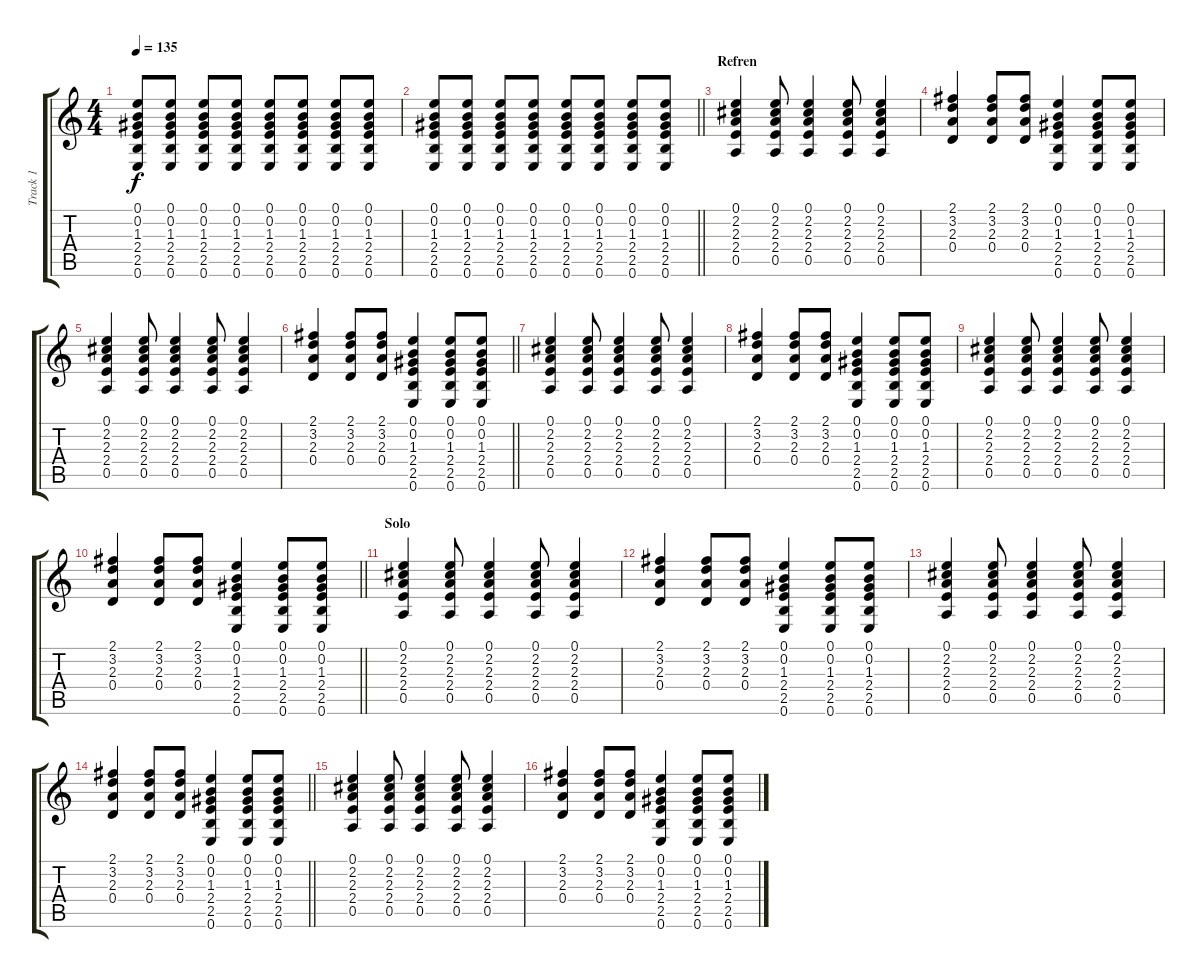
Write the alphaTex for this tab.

\track ("Track 1" "Track 1") {instrument acousticguitarsteel}
\staff {score tabs}
\tuning (E4 B3 G3 D3 A2 E2) {hide}
\ts (4 4)
\tempo 135
\clef g2
\ks c
(0.1 0.2 1.3 2.4 2.5 0.6).8{dy f} (0.1 0.2 1.3 2.4 2.5 0.6).8 (0.1 0.2 1.3 2.4 2.5 0.6).8 (0.1 0.2 1.3 2.4 2.5 0.6).8 (0.1 0.2 1.3 2.4 2.5 0.6).8 (0.1 0.2 1.3 2.4 2.5 0.6).8 (0.1 0.2 1.3 2.4 2.5 0.6).8 (0.1 0.2 1.3 2.4 2.5 0.6).8 |
\barLineRight lightlight
(0.1 0.2 1.3 2.4 2.5 0.6).8 (0.1 0.2 1.3 2.4 2.5 0.6).8 (0.1 0.2 1.3 2.4 2.5 0.6).8 (0.1 0.2 1.3 2.4 2.5 0.6).8 (0.1 0.2 1.3 2.4 2.5 0.6).8 (0.1 0.2 1.3 2.4 2.5 0.6).8 (0.1 0.2 1.3 2.4 2.5 0.6).8 (0.1 0.2 1.3 2.4 2.5 0.6).8 |
\section ("" "Refren")
(0.1 2.2 2.3 2.4 0.5).4 (0.1 2.2 2.3 2.4 0.5).8 (0.1 2.2 2.3 2.4 0.5).4 (0.1 2.2 2.3 2.4 0.5).8 (0.1 2.2 2.3 2.4 0.5).4 |
(2.1 3.2 2.3 0.4).4 (2.1 3.2 2.3 0.4).8 (2.1 3.2 2.3 0.4).8 (0.1 0.2 1.3 2.4 2.5 0.6).4 (0.1 0.2 1.3 2.4 2.5 0.6).8 (0.1 0.2 1.3 2.4 2.5 0.6).8 |
(0.1 2.2 2.3 2.4 0.5).4 (0.1 2.2 2.3 2.4 0.5).8 (0.1 2.2 2.3 2.4 0.5).4 (0.1 2.2 2.3 2.4 0.5).8 (0.1 2.2 2.3 2.4 0.5).4 |
\barLineRight lightlight
(2.1 3.2 2.3 0.4).4 (2.1 3.2 2.3 0.4).8 (2.1 3.2 2.3 0.4).8 (0.1 0.2 1.3 2.4 2.5 0.6).4 (0.1 0.2 1.3 2.4 2.5 0.6).8 (0.1 0.2 1.3 2.4 2.5 0.6).8 |
(0.1 2.2 2.3 2.4 0.5).4 (0.1 2.2 2.3 2.4 0.5).8 (0.1 2.2 2.3 2.4 0.5).4 (0.1 2.2 2.3 2.4 0.5).8 (0.1 2.2 2.3 2.4 0.5).4 |
(2.1 3.2 2.3 0.4).4 (2.1 3.2 2.3 0.4).8 (2.1 3.2 2.3 0.4).8 (0.1 0.2 1.3 2.4 2.5 0.6).4 (0.1 0.2 1.3 2.4 2.5 0.6).8 (0.1 0.2 1.3 2.4 2.5 0.6).8 |
(0.1 2.2 2.3 2.4 0.5).4 (0.1 2.2 2.3 2.4 0.5).8 (0.1 2.2 2.3 2.4 0.5).4 (0.1 2.2 2.3 2.4 0.5).8 (0.1 2.2 2.3 2.4 0.5).4 |
\barLineRight lightlight
(2.1 3.2 2.3 0.4).4 (2.1 3.2 2.3 0.4).8 (2.1 3.2 2.3 0.4).8 (0.1 0.2 1.3 2.4 2.5 0.6).4 (0.1 0.2 1.3 2.4 2.5 0.6).8 (0.1 0.2 1.3 2.4 2.5 0.6).8 |
\section ("" "Solo")
(0.1 2.2 2.3 2.4 0.5).4 (0.1 2.2 2.3 2.4 0.5).8 (0.1 2.2 2.3 2.4 0.5).4 (0.1 2.2 2.3 2.4 0.5).8 (0.1 2.2 2.3 2.4 0.5).4 |
(2.1 3.2 2.3 0.4).4 (2.1 3.2 2.3 0.4).8 (2.1 3.2 2.3 0.4).8 (0.1 0.2 1.3 2.4 2.5 0.6).4 (0.1 0.2 1.3 2.4 2.5 0.6).8 (0.1 0.2 1.3 2.4 2.5 0.6).8 |
(0.1 2.2 2.3 2.4 0.5).4 (0.1 2.2 2.3 2.4 0.5).8 (0.1 2.2 2.3 2.4 0.5).4 (0.1 2.2 2.3 2.4 0.5).8 (0.1 2.2 2.3 2.4 0.5).4 |
\barLineRight lightlight
(2.1 3.2 2.3 0.4).4 (2.1 3.2 2.3 0.4).8 (2.1 3.2 2.3 0.4).8 (0.1 0.2 1.3 2.4 2.5 0.6).4 (0.1 0.2 1.3 2.4 2.5 0.6).8 (0.1 0.2 1.3 2.4 2.5 0.6).8 |
(0.1 2.2 2.3 2.4 0.5).4 (0.1 2.2 2.3 2.4 0.5).8 (0.1 2.2 2.3 2.4 0.5).4 (0.1 2.2 2.3 2.4 0.5).8 (0.1 2.2 2.3 2.4 0.5).4 |
(2.1 3.2 2.3 0.4).4 (2.1 3.2 2.3 0.4).8 (2.1 3.2 2.3 0.4).8 (0.1 0.2 1.3 2.4 2.5 0.6).4 (0.1 0.2 1.3 2.4 2.5 0.6).8 (0.1 0.2 1.3 2.4 2.5 0.6).8
